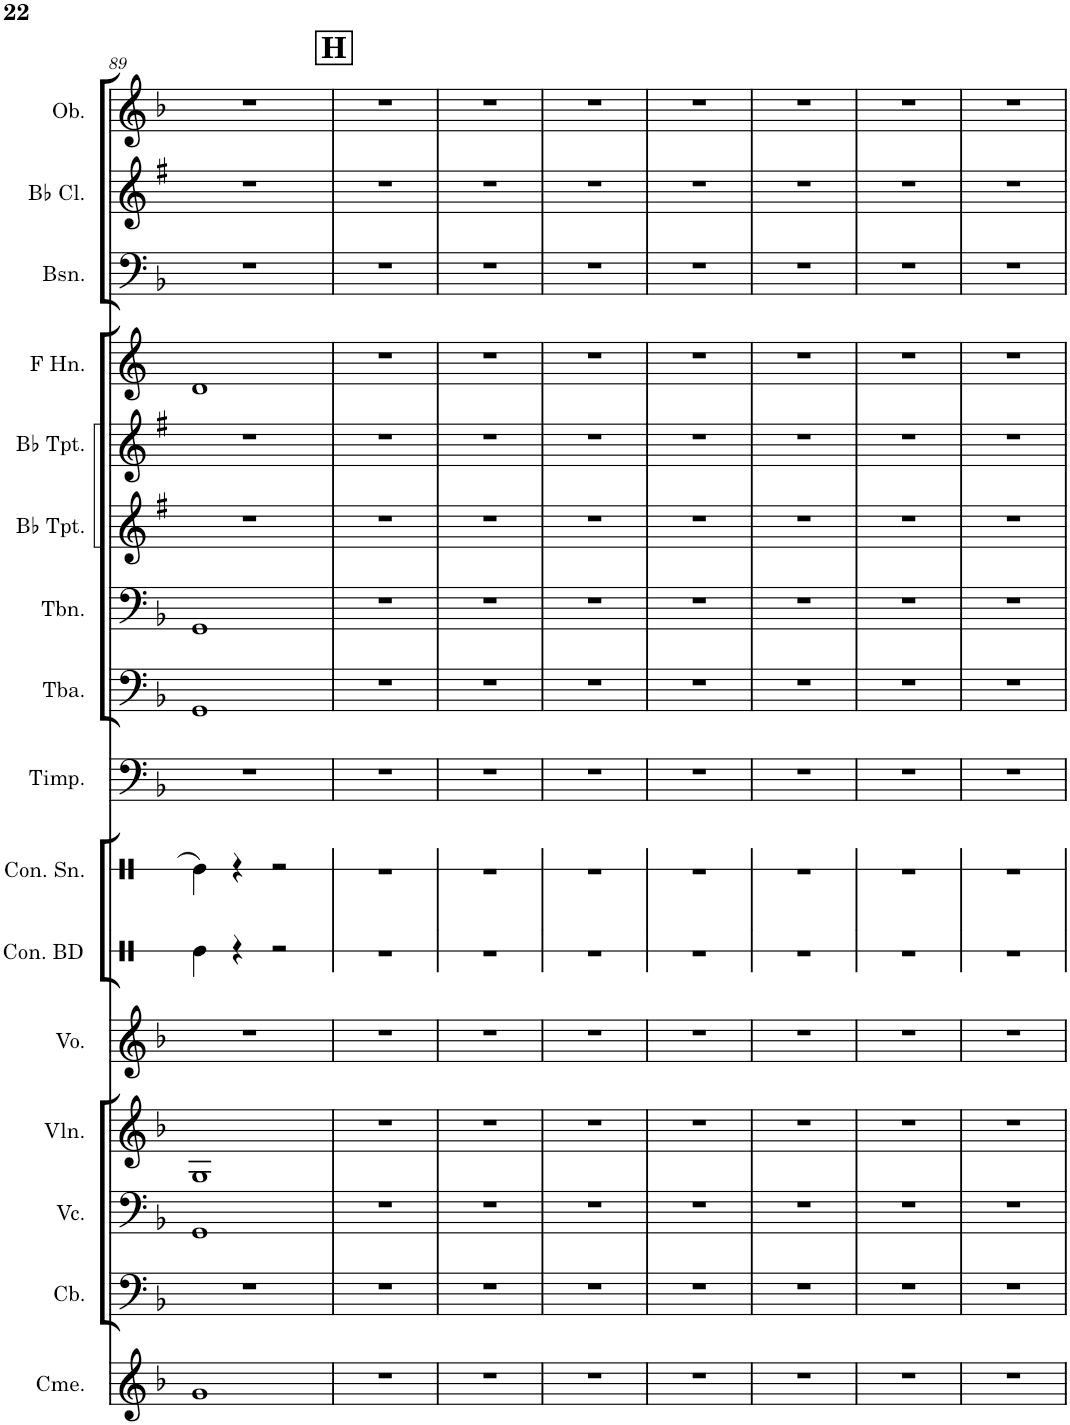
**kern	**kern	**kern	**kern	**kern	**kern	**kern	**kern	**kern	**kern	**kern	**kern	**kern	**kern	**kern	**kern
*part16	*part15	*part14	*part13	*part12	*part11	*part10	*part9	*part8	*part7	*part6	*part5	*part4	*part3	*part2	*part1
*staff16	*staff15	*staff14	*staff13	*staff12	*staff11	*staff10	*staff9	*staff8	*staff7	*staff6	*staff5	*staff4	*staff3	*staff2	*staff1
*I"Chimes	*I"Contrabass	*I"Violoncello	*I"Violin	*I"Voice	*I"Concert Bass Drum	*I"Concert Snare Drum	*I"Timpani	*I"Tuba	*I"Trombone	*I"Bb Trumpet	*I"Bb Trumpet	*I"Horn in F	*I"Bassoon	*I"Bb Clarinet	*I"Oboe
*I'Cme.	*I'Cb.	*I'Vc.	*I'Vln.	*I'Vo.	*I'Con. BD	*I'Con. Sn.	*I'Timp.	*I'Tba.	*I'Tbn.	*I'Bb Tpt.	*I'Bb Tpt.	*	*I'Bsn.	*I'Bb Cl.	*I'Ob.
!!LO:PB:g=z
*clefG2	*clefF4	*clefF4	*clefG2	*clefG2	*clefX	*clefX	*clefF4	*clefF4	*clefF4	*clefG2	*clefG2	*clefG2	*clefF4	*clefG2	*clefG2
*	*Trd7c12	*	*	*	*	*	*	*	*	*Trd1c2	*Trd1c2	*Trd4c7	*	*Trd1c2	*
*k[b-]	*k[b-]	*k[b-]	*k[b-]	*k[b-]	*k[]	*k[]	*k[b-]	*k[b-]	*k[b-]	*k[f#]	*k[f#]	*k[]	*k[b-]	*k[f#]	*k[b-]
*M4/4	*M4/4	*M4/4	*M4/4	*M4/4	*M4/4	*M4/4	*M4/4	*M4/4	*M4/4	*M4/4	*M4/4	*M4/4	*M4/4	*M4/4	*M4/4
=89	=89	=89	=89	=89	=89	=89	=89	=89	=89	=89	=89	=89	=89	=89	=89
1g	1r	1GG	1G	1r	4Re\	4Re\	1r	1GG	1GG	1r	1r	1d	1r	1r	1r
.	.	.	.	.	4r	4r	.	.	.	.	.	.	.	.	.
.	.	.	.	.	2r	2r	.	.	.	.	.	.	.	.	.
!!LO:REH:place=s1:a:B:cj:fs=14:t=H
=90	=90	=90	=90	=90	=90	=90	=90	=90	=90	=90	=90	=90	=90	=90	=90
1r	1r	1r	1r	1r	1r	1r	1r	1r	1r	1r	1r	1r	1r	1r	1r
=91	=91	=91	=91	=91	=91	=91	=91	=91	=91	=91	=91	=91	=91	=91	=91
1r	1r	1r	1r	1r	1r	1r	1r	1r	1r	1r	1r	1r	1r	1r	1r
=92	=92	=92	=92	=92	=92	=92	=92	=92	=92	=92	=92	=92	=92	=92	=92
1r	1r	1r	1r	1r	1r	1r	1r	1r	1r	1r	1r	1r	1r	1r	1r
=93	=93	=93	=93	=93	=93	=93	=93	=93	=93	=93	=93	=93	=93	=93	=93
1r	1r	1r	1r	1r	1r	1r	1r	1r	1r	1r	1r	1r	1r	1r	1r
=94	=94	=94	=94	=94	=94	=94	=94	=94	=94	=94	=94	=94	=94	=94	=94
1r	1r	1r	1r	1r	1r	1r	1r	1r	1r	1r	1r	1r	1r	1r	1r
=95	=95	=95	=95	=95	=95	=95	=95	=95	=95	=95	=95	=95	=95	=95	=95
1r	1r	1r	1r	1r	1r	1r	1r	1r	1r	1r	1r	1r	1r	1r	1r
=96	=96	=96	=96	=96	=96	=96	=96	=96	=96	=96	=96	=96	=96	=96	=96
1r	1r	1r	1r	1r	1r	1r	1r	1r	1r	1r	1r	1r	1r	1r	1r
=	=	=	=	=	=	=	=	=	=	=	=	=	=	=	=
*-	*-	*-	*-	*-	*-	*-	*-	*-	*-	*-	*-	*-	*-	*-	*-
